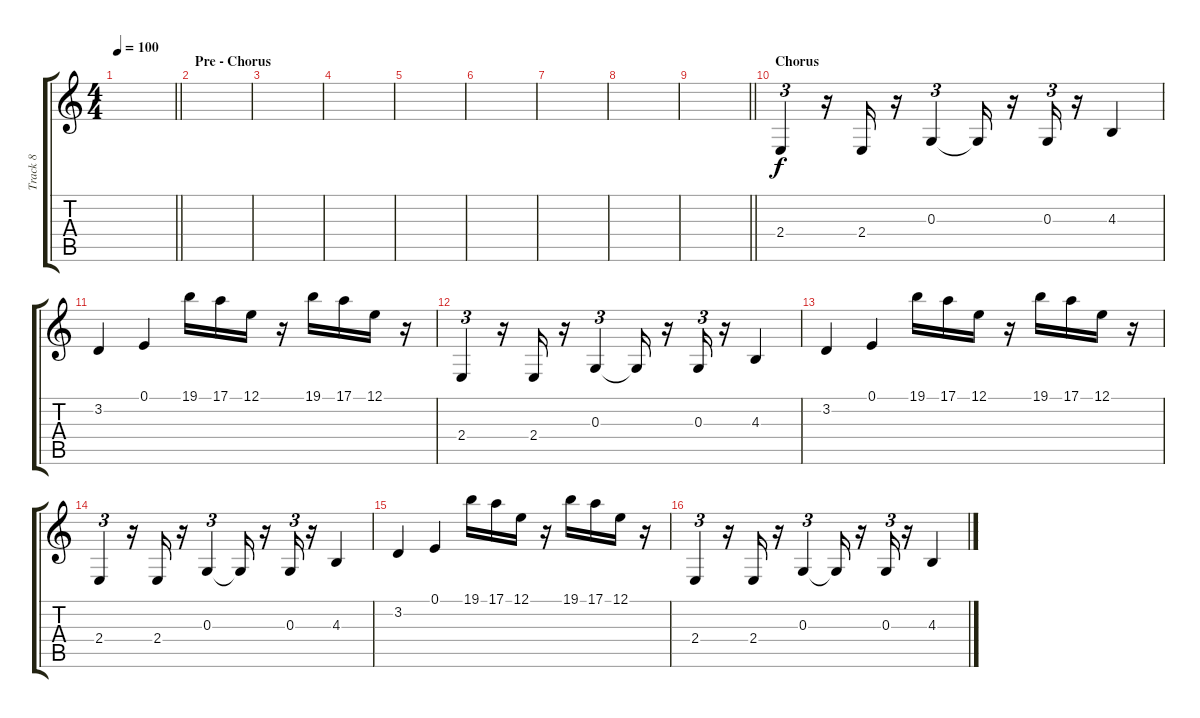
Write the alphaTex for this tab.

\track ("Track 8" "Track 8") {instrument trumpet}
\staff {score tabs}
\tuning (E4 B3 G3 D3 A2 E2) {hide}
\ts (4 4)
\tempo 100
\clef g2
\barLineRight lightlight
\ks c
|
\section ("" "Pre - Chorus")
|
|
|
|
|
|
|
\barLineRight lightlight
|
\section ("" "Chorus")
2.4.4{tu (3 2)} r.16 2.4.16 r.16 0.3.4{tu (3 2)} 0.3{t}.16 r.16 0.3.16{tu (3 2)} r.16 4.3.4 |
3.2.4 0.1.4 19.1.16 17.1.16 12.1.16 r.16 19.1.16 17.1.16 12.1.16 r.16 |
2.4.4{tu (3 2)} r.16 2.4.16 r.16 0.3.4{tu (3 2)} 0.3{t}.16 r.16 0.3.16{tu (3 2)} r.16 4.3.4 |
3.2.4 0.1.4 19.1.16 17.1.16 12.1.16 r.16 19.1.16 17.1.16 12.1.16 r.16 |
2.4.4{tu (3 2)} r.16 2.4.16 r.16 0.3.4{tu (3 2)} 0.3{t}.16 r.16 0.3.16{tu (3 2)} r.16 4.3.4 |
3.2.4 0.1.4 19.1.16 17.1.16 12.1.16 r.16 19.1.16 17.1.16 12.1.16 r.16 |
2.4.4{tu (3 2)} r.16 2.4.16 r.16 0.3.4{tu (3 2)} 0.3{t}.16 r.16 0.3.16{tu (3 2)} r.16 4.3.4
